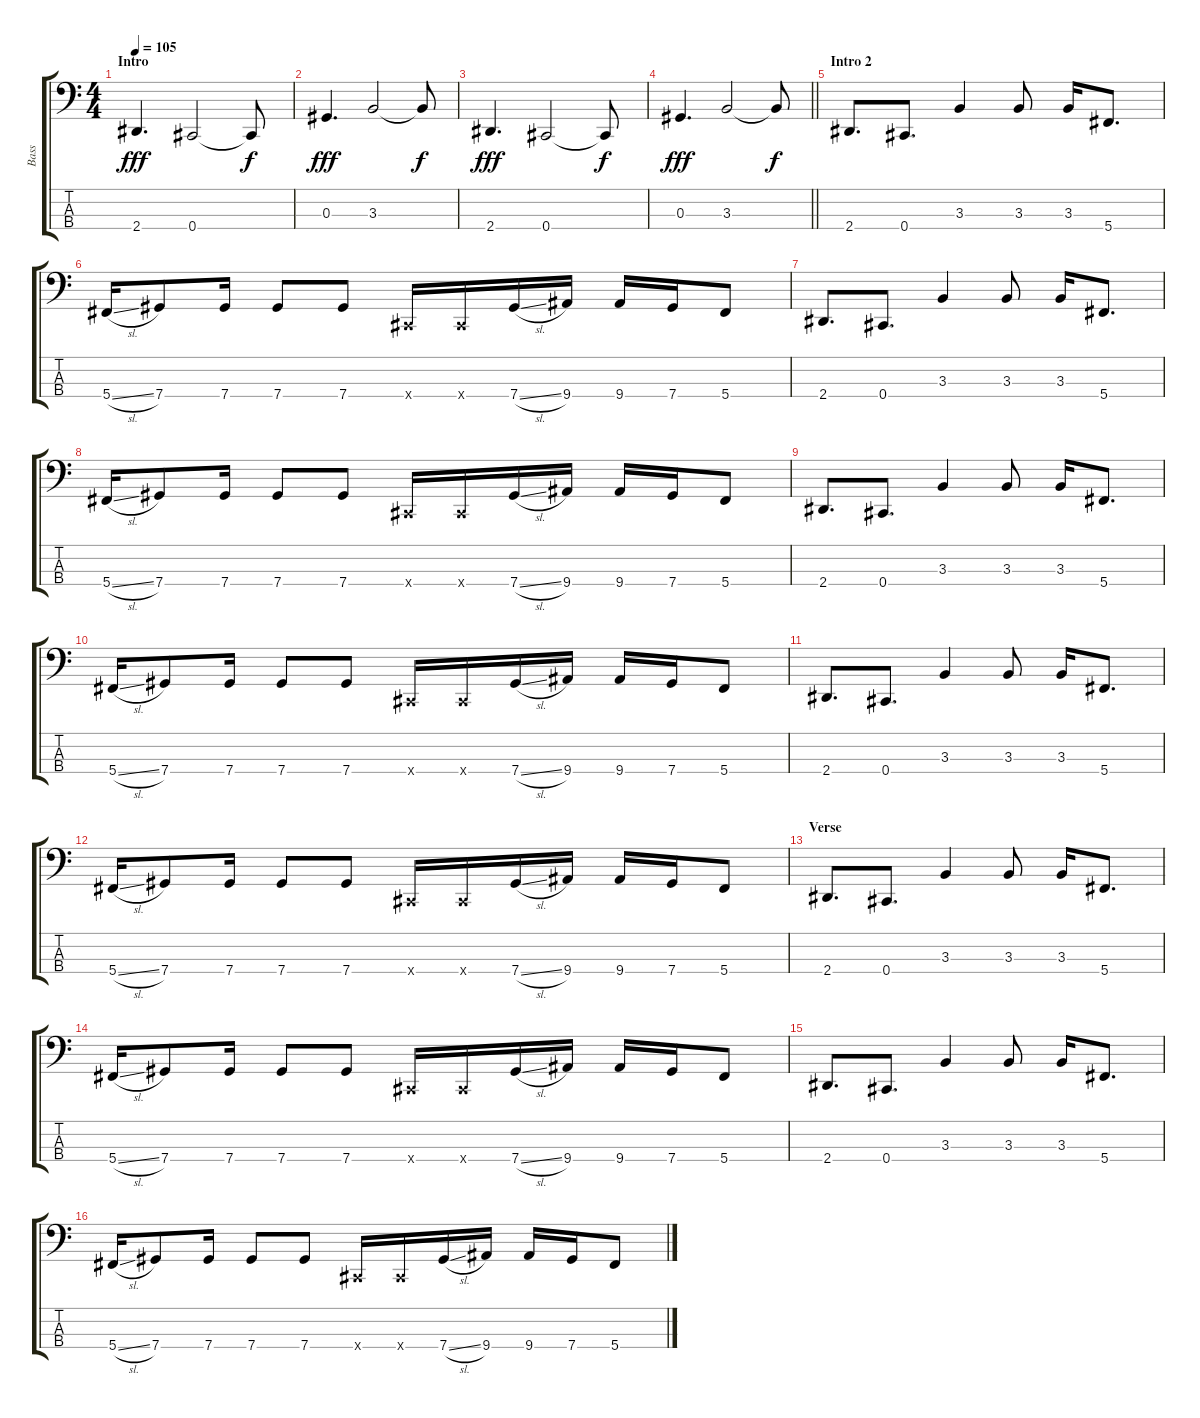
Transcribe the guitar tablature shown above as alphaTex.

\track ("Bass" "Bass") {instrument electricbassfinger}
\staff {score tabs}
\tuning (Gb2 Db2 Ab1 Db1) {hide}
\ts (4 4)
\section ("" "Intro")
\tempo 105
\clef f4
\ks c
2.4.4{d txt "" dy fff instrument electricbassfinger} 0.4.2 0.4{t}.8{dy f} |
0.3.4{d dy fff} 3.3.2 3.3{t}.8{dy f} |
2.4.4{d dy fff} 0.4.2 0.4{t}.8{dy f} |
\barLineRight lightlight
0.3.4{d dy fff} 3.3.2 3.3{t}.8{dy f} |
\section ("" "Intro 2")
2.4.8{d} 0.4.8{d} 3.3.4 3.3.8 3.3.16 5.4.8{d} |
5.4{sl}.16 7.4.8 7.4.16 7.4.8 7.4.8 0.4{x}.16 0.4{x}.16 7.4{sl}.16 9.4.16 9.4.16 7.4.16 5.4.8 |
2.4.8{d} 0.4.8{d} 3.3.4 3.3.8 3.3.16 5.4.8{d} |
5.4{sl}.16 7.4.8 7.4.16 7.4.8 7.4.8 0.4{x}.16 0.4{x}.16 7.4{sl}.16 9.4.16 9.4.16 7.4.16 5.4.8 |
2.4.8{d} 0.4.8{d} 3.3.4 3.3.8 3.3.16 5.4.8{d} |
5.4{sl}.16 7.4.8 7.4.16 7.4.8 7.4.8 0.4{x}.16 0.4{x}.16 7.4{sl}.16 9.4.16 9.4.16 7.4.16 5.4.8 |
2.4.8{d} 0.4.8{d} 3.3.4 3.3.8 3.3.16 5.4.8{d} |
5.4{sl}.16 7.4.8 7.4.16 7.4.8 7.4.8 0.4{x}.16 0.4{x}.16 7.4{sl}.16 9.4.16 9.4.16 7.4.16 5.4.8 |
\section ("" "Verse")
2.4.8{d} 0.4.8{d} 3.3.4 3.3.8 3.3.16 5.4.8{d} |
5.4{sl}.16 7.4.8 7.4.16 7.4.8 7.4.8 0.4{x}.16 0.4{x}.16 7.4{sl}.16 9.4.16 9.4.16 7.4.16 5.4.8 |
2.4.8{d} 0.4.8{d} 3.3.4 3.3.8 3.3.16 5.4.8{d} |
5.4{sl}.16 7.4.8 7.4.16 7.4.8 7.4.8 0.4{x}.16 0.4{x}.16 7.4{sl}.16 9.4.16 9.4.16 7.4.16 5.4.8
